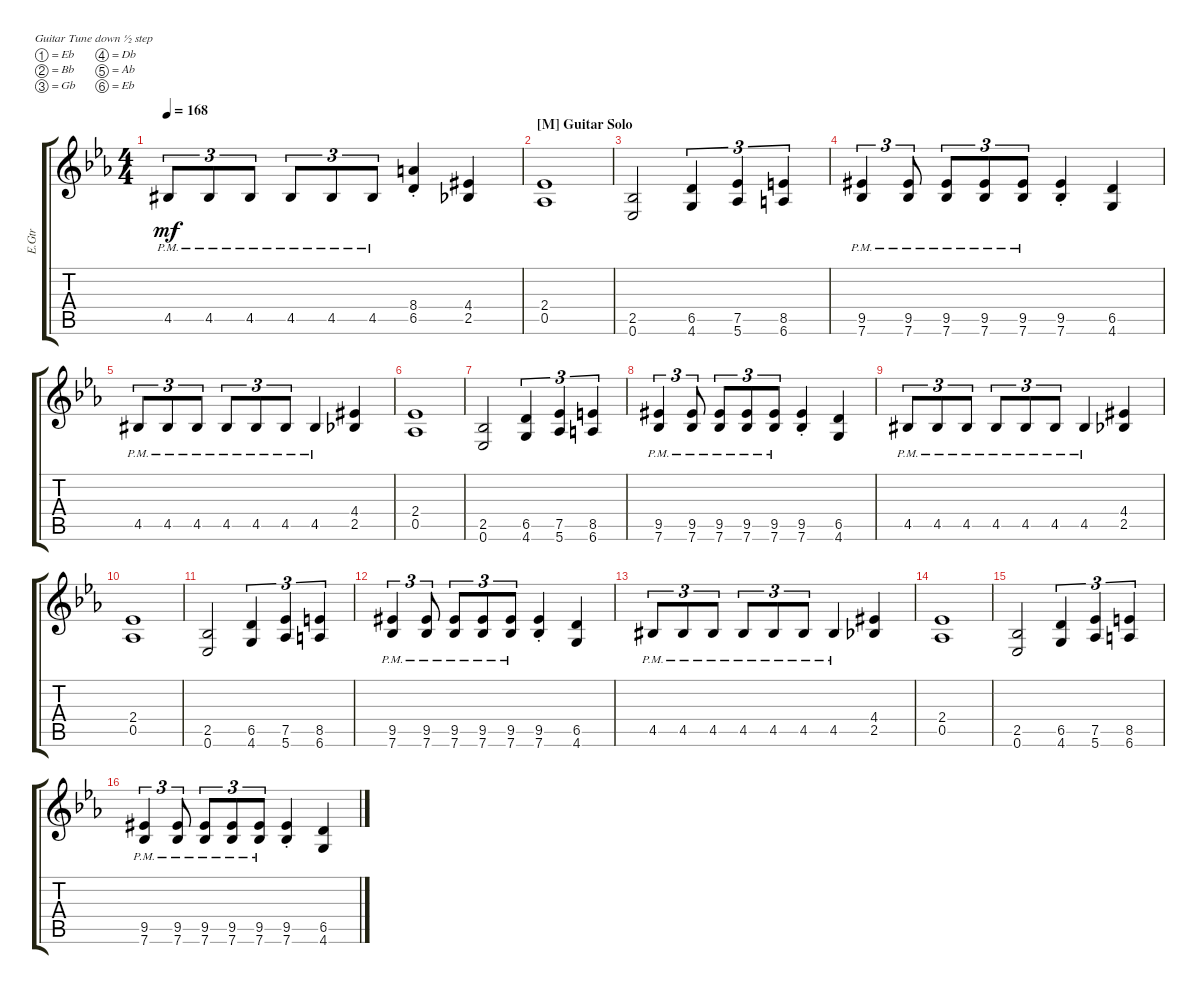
\defaultSystemsLayout 4
\bracketExtendMode groupsimilarinstruments
\otherSystemsTrackNameOrientation horizontal
\track ("E.Guitar II" "E.Gtr") {instrument acousticgrandpiano}
\staff {score tabs}
\tuning (Eb4 Bb3 Gb3 Db3 Ab2 Eb2)
\displaytranspose 12
\ts (4 4)
\tempo 168
\clef g2
\ks eb
4.5{pm acc #}.8{tu (3 2) dy mf beam Up} 4.5{pm acc #}.8{tu (3 2) beam Up} 4.5{pm acc #}.8{tu (3 2) beam Up} 4.5{pm acc #}.8{tu (3 2) beam Up} 4.5{pm acc #}.8{tu (3 2) beam Up} 4.5{pm acc #}.8{tu (3 2) beam Up} (6.5{st acc #} 8.4{st acc #}).4{beam Up} (2.5{acc forcenatural} 4.4{acc #}).4{beam Up} |
\section ("M" "Guitar Solo")
(0.5{acc forcenatural} 2.4{acc forcenatural}).1{beam Up} |
(0.6{acc forcenatural} 2.5{acc forcenatural}).2{beam Up} (4.6{acc #} 6.5{acc #}).4{tu (3 2) beam Up} (5.6{acc forcenatural} 7.5{acc forcenatural}).4{tu (3 2) beam Up} (6.6{acc #} 8.5{acc #}).4{tu (3 2) beam Up} |
(7.6{pm acc forcenatural} 9.5{pm acc #}).4{tu (3 2) beam Up} (7.6{pm acc forcenatural} 9.5{pm acc #}).8{tu (3 2) beam Up} (7.6{pm acc forcenatural} 9.5{pm acc #}).8{tu (3 2) beam Up} (7.6{pm acc forcenatural} 9.5{pm acc #}).8{tu (3 2) beam Up} (7.6{pm acc forcenatural} 9.5{pm acc #}).8{tu (3 2) beam Up} (7.6{st acc forcenatural} 9.5{st acc #}).4{beam Up} (4.6{acc #} 6.5{acc #}).4{beam Up} |
4.5{pm acc #}.8{tu (3 2) beam Up} 4.5{pm acc #}.8{tu (3 2) beam Up} 4.5{pm acc #}.8{tu (3 2) beam Up} 4.5{pm acc #}.8{tu (3 2) beam Up} 4.5{pm acc #}.8{tu (3 2) beam Up} 4.5{pm acc #}.8{tu (3 2) beam Up} 4.5{pm acc #}.4{beam Up} (2.5{acc forcenatural} 4.4{acc #}).4{beam Up} |
(0.5{acc forcenatural} 2.4{acc forcenatural}).1{beam Up} |
(0.6{acc forcenatural} 2.5{acc forcenatural}).2{beam Up} (4.6{acc #} 6.5{acc #}).4{tu (3 2) beam Up} (5.6{acc forcenatural} 7.5{acc forcenatural}).4{tu (3 2) beam Up} (6.6{acc #} 8.5{acc #}).4{tu (3 2) beam Up} |
(7.6{pm acc forcenatural} 9.5{pm acc #}).4{tu (3 2) beam Up} (7.6{pm acc forcenatural} 9.5{pm acc #}).8{tu (3 2) beam Up} (7.6{pm acc forcenatural} 9.5{pm acc #}).8{tu (3 2) beam Up} (7.6{pm acc forcenatural} 9.5{pm acc #}).8{tu (3 2) beam Up} (7.6{pm acc forcenatural} 9.5{pm acc #}).8{tu (3 2) beam Up} (7.6{st acc forcenatural} 9.5{st acc #}).4{beam Up} (4.6{acc #} 6.5{acc #}).4{beam Up} |
4.5{pm acc #}.8{tu (3 2) beam Up} 4.5{pm acc #}.8{tu (3 2) beam Up} 4.5{pm acc #}.8{tu (3 2) beam Up} 4.5{pm acc #}.8{tu (3 2) beam Up} 4.5{pm acc #}.8{tu (3 2) beam Up} 4.5{pm acc #}.8{tu (3 2) beam Up} 4.5{pm acc #}.4{beam Up} (2.5{acc forcenatural} 4.4{acc #}).4{beam Up} |
(0.5{acc forcenatural} 2.4{acc forcenatural}).1{beam Up} |
(0.6{acc forcenatural} 2.5{acc forcenatural}).2{beam Up} (4.6{acc #} 6.5{acc #}).4{tu (3 2) beam Up} (5.6{acc forcenatural} 7.5{acc forcenatural}).4{tu (3 2) beam Up} (6.6{acc #} 8.5{acc #}).4{tu (3 2) beam Up} |
(7.6{pm acc forcenatural} 9.5{pm acc #}).4{tu (3 2) beam Up} (7.6{pm acc forcenatural} 9.5{pm acc #}).8{tu (3 2) beam Up} (7.6{pm acc forcenatural} 9.5{pm acc #}).8{tu (3 2) beam Up} (7.6{pm acc forcenatural} 9.5{pm acc #}).8{tu (3 2) beam Up} (7.6{pm acc forcenatural} 9.5{pm acc #}).8{tu (3 2) beam Up} (7.6{st acc forcenatural} 9.5{st acc #}).4{beam Up} (4.6{acc #} 6.5{acc #}).4{beam Up} |
4.5{pm acc #}.8{tu (3 2) beam Up} 4.5{pm acc #}.8{tu (3 2) beam Up} 4.5{pm acc #}.8{tu (3 2) beam Up} 4.5{pm acc #}.8{tu (3 2) beam Up} 4.5{pm acc #}.8{tu (3 2) beam Up} 4.5{pm acc #}.8{tu (3 2) beam Up} 4.5{pm acc #}.4{beam Up} (2.5{acc forcenatural} 4.4{acc #}).4{beam Up} |
(0.5{acc forcenatural} 2.4{acc forcenatural}).1{beam Up} |
(0.6{acc forcenatural} 2.5{acc forcenatural}).2{beam Up} (4.6{acc #} 6.5{acc #}).4{tu (3 2) beam Up} (5.6{acc forcenatural} 7.5{acc forcenatural}).4{tu (3 2) beam Up} (6.6{acc #} 8.5{acc #}).4{tu (3 2) beam Up} |
(7.6{pm acc forcenatural} 9.5{pm acc #}).4{tu (3 2) beam Up} (7.6{pm acc forcenatural} 9.5{pm acc #}).8{tu (3 2) beam Up} (7.6{pm acc forcenatural} 9.5{pm acc #}).8{tu (3 2) beam Up} (7.6{pm acc forcenatural} 9.5{pm acc #}).8{tu (3 2) beam Up} (7.6{pm acc forcenatural} 9.5{pm acc #}).8{tu (3 2) beam Up} (7.6{st acc forcenatural} 9.5{st acc #}).4{beam Up} (4.6{acc #} 6.5{acc #}).4{beam Up}
